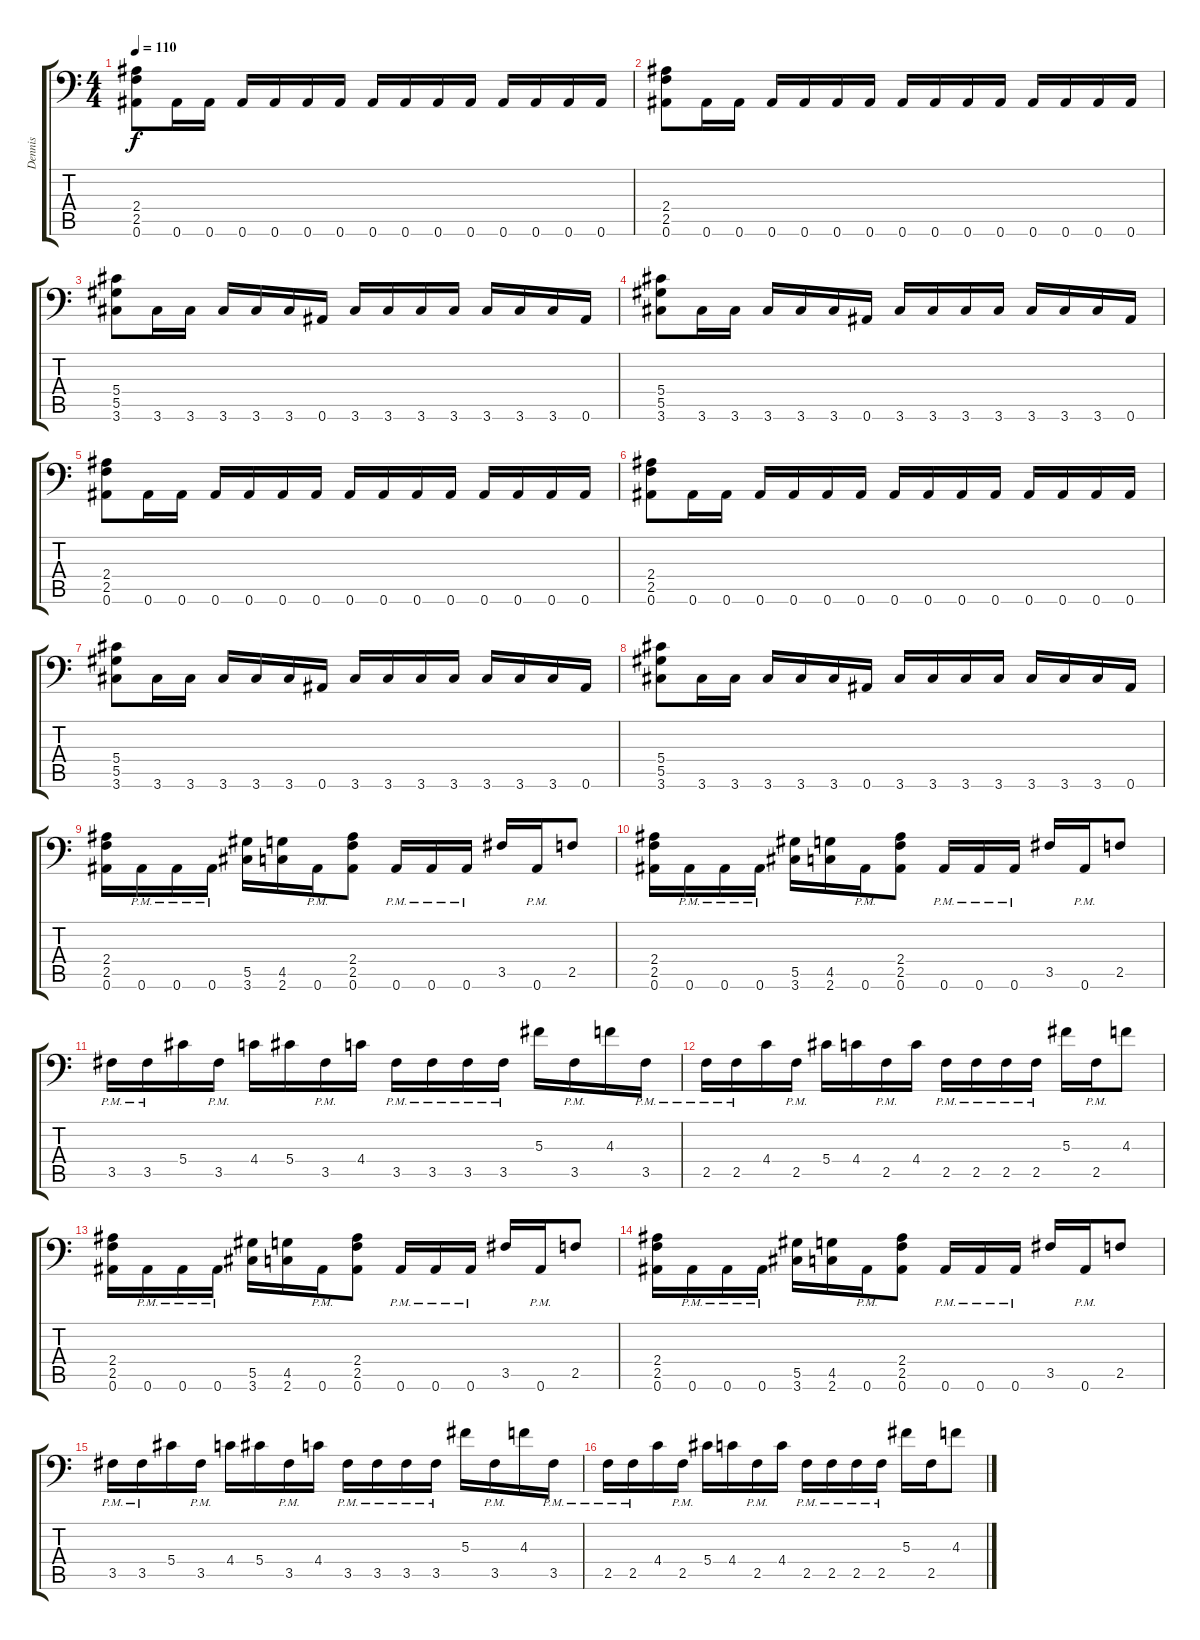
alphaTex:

\track ("Dennis" "Dennis") {instrument distortionguitar}
\staff {score tabs}
\tuning (Bb3 F3 Db3 Ab2 Eb2 Bb1) {hide}
\ts (4 4)
\tempo 110
\clef f4
\ks c
(2.4 2.5 0.6).8{dy f} 0.6.16 0.6.16 0.6.16 0.6.16 0.6.16 0.6.16 0.6.16 0.6.16 0.6.16 0.6.16 0.6.16 0.6.16 0.6.16 0.6.16 |
(2.4 2.5 0.6).8 0.6.16 0.6.16 0.6.16 0.6.16 0.6.16 0.6.16 0.6.16 0.6.16 0.6.16 0.6.16 0.6.16 0.6.16 0.6.16 0.6.16 |
(5.4 5.5 3.6).8 3.6.16 3.6.16 3.6.16 3.6.16 3.6.16 0.6.16 3.6.16 3.6.16 3.6.16 3.6.16 3.6.16 3.6.16 3.6.16 0.6.16 |
(5.4 5.5 3.6).8 3.6.16 3.6.16 3.6.16 3.6.16 3.6.16 0.6.16 3.6.16 3.6.16 3.6.16 3.6.16 3.6.16 3.6.16 3.6.16 0.6.16 |
(2.4 2.5 0.6).8 0.6.16 0.6.16 0.6.16 0.6.16 0.6.16 0.6.16 0.6.16 0.6.16 0.6.16 0.6.16 0.6.16 0.6.16 0.6.16 0.6.16 |
(2.4 2.5 0.6).8 0.6.16 0.6.16 0.6.16 0.6.16 0.6.16 0.6.16 0.6.16 0.6.16 0.6.16 0.6.16 0.6.16 0.6.16 0.6.16 0.6.16 |
(5.4 5.5 3.6).8 3.6.16 3.6.16 3.6.16 3.6.16 3.6.16 0.6.16 3.6.16 3.6.16 3.6.16 3.6.16 3.6.16 3.6.16 3.6.16 0.6.16 |
(5.4 5.5 3.6).8 3.6.16 3.6.16 3.6.16 3.6.16 3.6.16 0.6.16 3.6.16 3.6.16 3.6.16 3.6.16 3.6.16 3.6.16 3.6.16 0.6.16 |
(2.4 2.5 0.6).16 0.6{pm}.16 0.6{pm}.16 0.6{pm}.16 (5.5 3.6).16 (4.5 2.6).16 0.6{pm}.16 (2.4 2.5 0.6).8 0.6{pm}.16 0.6{pm}.16 0.6{pm}.16 3.5.16 0.6{pm}.16 2.5.8 |
(2.4 2.5 0.6).16 0.6{pm}.16 0.6{pm}.16 0.6{pm}.16 (5.5 3.6).16 (4.5 2.6).16 0.6{pm}.16 (2.4 2.5 0.6).8 0.6{pm}.16 0.6{pm}.16 0.6{pm}.16 3.5.16 0.6{pm}.16 2.5.8 |
3.5{pm}.16 3.5{pm}.16 5.4.16 3.5{pm}.16 4.4.16 5.4.16 3.5{pm}.16 4.4.16 3.5{pm}.16 3.5{pm}.16 3.5{pm}.16 3.5{pm}.16 5.3.16 3.5{pm}.16 4.3.16 3.5{pm}.16 |
2.5{pm}.16 2.5{pm}.16 4.4.16 2.5{pm}.16 5.4.16 4.4.16 2.5{pm}.16 4.4.16 2.5{pm}.16 2.5{pm}.16 2.5{pm}.16 2.5{pm}.16 5.3.16 2.5{pm}.16 4.3.8 |
(2.4 2.5 0.6).16 0.6{pm}.16 0.6{pm}.16 0.6{pm}.16 (5.5 3.6).16 (4.5 2.6).16 0.6{pm}.16 (2.4 2.5 0.6).8 0.6{pm}.16 0.6{pm}.16 0.6{pm}.16 3.5.16 0.6{pm}.16 2.5.8 |
(2.4 2.5 0.6).16 0.6{pm}.16 0.6{pm}.16 0.6{pm}.16 (5.5 3.6).16 (4.5 2.6).16 0.6{pm}.16 (2.4 2.5 0.6).8 0.6{pm}.16 0.6{pm}.16 0.6{pm}.16 3.5.16 0.6{pm}.16 2.5.8 |
3.5{pm}.16 3.5{pm}.16 5.4.16 3.5{pm}.16 4.4.16 5.4.16 3.5{pm}.16 4.4.16 3.5{pm}.16 3.5{pm}.16 3.5{pm}.16 3.5{pm}.16 5.3.16 3.5{pm}.16 4.3.16 3.5{pm}.16 |
2.5{pm}.16 2.5{pm}.16 4.4.16 2.5{pm}.16 5.4.16 4.4.16 2.5{pm}.16 4.4.16 2.5{pm}.16 2.5{pm}.16 2.5{pm}.16 2.5{pm}.16 5.3.16 2.5.16 4.3.8
